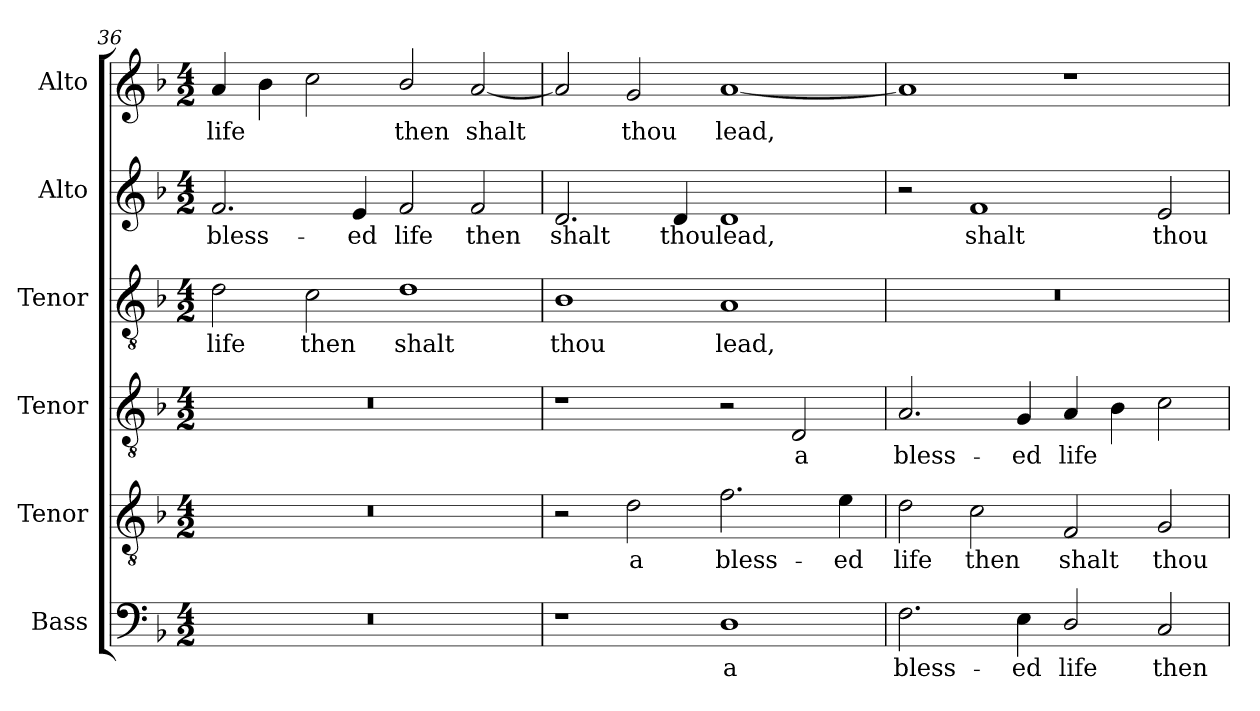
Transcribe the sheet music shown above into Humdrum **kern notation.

**kern	**text	**kern	**text	**kern	**text	**kern	**text	**kern	**text	**kern	**text
*part6	*part6	*part5	*part5	*part4	*part4	*part3	*part3	*part2	*part2	*part1	*part1
*staff6	*staff6	*staff5	*staff5	*staff4	*staff4	*staff3	*staff3	*staff2	*staff2	*staff1	*staff1
*I"Bass	*	*I"Tenor	*	*I"Tenor	*	*I"Tenor	*	*I"Alto	*	*I"Alto	*
*I'B.	*	*I'T.	*	*I'T.	*	*I'T.	*	*I'A.	*	*I'A.	*
*clefF4	*	*clefGv2	*	*clefGv2	*	*clefGv2	*	*clefG2	*	*clefG2	*
*	*	*ITrd7c12	*	*ITrd7c12	*	*ITrd7c12	*	*	*	*	*
*k[b-]	*	*k[b-]	*	*k[b-]	*	*k[b-]	*	*k[b-]	*	*k[b-]	*
*F:	*	*F:	*	*F:	*	*F:	*	*F:	*	*F:	*
*M4/2	*	*M4/2	*	*M4/2	*	*M4/2	*	*M4/2	*	*M4/2	*
=36	=36	=36	=36	=36	=36	=36	=36	=36	=36	=36	=36
!LO:N:vis=1	!	!LO:N:vis=1	!	!LO:N:vis=1	!	!	!	!	!	!	!
!	!	!	!	!	!	!	!LO:LY:b:color=#000000	!	!	!	!
!	!	!	!	!	!	!	!	!	!LO:LY:b:color=#000000	!	!
!	!	!	!	!	!	!	!	!	!	!	!LO:LY:b:color=#000000
0r	.	0r	.	0r	.	2Di\	life	2.fi/	bless-	4ai/	life
.	.	.	.	.	.	.	.	.	.	4b-i\	.
!	!	!	!	!	!	!	!LO:LY:b:color=#000000	!	!	!	!
.	.	.	.	.	.	2Ci\	then	.	.	2cci\	.
!	!	!	!	!	!	!	!	!	!LO:LY:b:color=#000000	!	!
.	.	.	.	.	.	.	.	4ei/	-ed	.	.
!	!	!	!	!	!	!	!LO:LY:b:color=#000000	!	!	!	!
!	!	!	!	!	!	!	!	!	!LO:LY:b:color=#000000	!	!
!	!	!	!	!	!	!	!	!	!	!	!LO:LY:b:color=#000000
.	.	.	.	.	.	1Di	shalt	2fi/	life	2b-i/	then
!	!	!	!	!	!	!	!	!	!LO:LY:b:color=#000000	!	!
!	!	!	!	!	!	!	!	!	!	!	!LO:LY:b:color=#000000
.	.	.	.	.	.	.	.	2fi/	then	[2ai/	shalt
=37	=37	=37	=37	=37	=37	=37	=37	=37	=37	=37	=37
!	!	!	!	!	!	!	!LO:LY:b:color=#000000	!	!	!	!
!	!	!	!	!	!	!	!	!	!LO:LY:b:color=#000000	!	!
1r	.	2r	.	1r	.	1BB-i	thou	2.di/	shalt	2ai/]	.
!	!	!	!LO:LY:b:color=#000000	!	!	!	!	!	!	!	!
!	!	!	!	!	!	!	!	!	!	!	!LO:LY:b:color=#000000
.	.	2Di\	a	.	.	.	.	.	.	2gi/	thou
!	!	!	!	!	!	!	!	!	!LO:LY:b:color=#000000	!	!
.	.	.	.	.	.	.	.	4di/	thou	.	.
!	!LO:LY:b:color=#000000	!	!	!	!	!	!	!	!	!	!
!	!	!	!LO:LY:b:color=#000000	!	!	!	!	!	!	!	!
!	!	!	!	!	!	!	!LO:LY:b:color=#000000	!	!	!	!
!	!	!	!	!	!	!	!	!	!LO:LY:b:color=#000000	!	!
!	!	!	!	!	!	!	!	!	!	!	!LO:LY:b:color=#000000
1Di	a	2.Fi\	bless-	2r	.	1AAi	lead,	1di	lead,	[1ai	lead,
!	!	!	!	!	!LO:LY:b:color=#000000	!	!	!	!	!	!
.	.	.	.	2DDi/	a	.	.	.	.	.	.
!	!	!	!LO:LY:b:color=#000000	!	!	!	!	!	!	!	!
.	.	4Ei\	-ed	.	.	.	.	.	.	.	.
=38	=38	=38	=38	=38	=38	=38	=38	=38	=38	=38	=38
!	!LO:LY:b:color=#000000	!	!	!	!	!	!	!	!	!	!
!	!	!	!LO:LY:b:color=#000000	!	!	!	!	!	!	!	!
!	!	!	!	!	!LO:LY:b:color=#000000	!LO:N:vis=1	!	!	!	!	!
2.Fi\	bless-	2Di\	life	2.AAi/	bless-	0r	.	2r	.	1ai]	.
!	!	!	!LO:LY:b:color=#000000	!	!	!	!	!	!	!	!
!	!	!	!	!	!	!	!	!	!LO:LY:b:color=#000000	!	!
.	.	2Ci\	then	.	.	.	.	1fi	shalt	.	.
!	!LO:LY:b:color=#000000	!	!	!	!	!	!	!	!	!	!
!	!	!	!	!	!LO:LY:b:color=#000000	!	!	!	!	!	!
4Ei\	-ed	.	.	4GGi/	-ed	.	.	.	.	.	.
!	!LO:LY:b:color=#000000	!	!	!	!	!	!	!	!	!	!
!	!	!	!LO:LY:b:color=#000000	!	!	!	!	!	!	!	!
!	!	!	!	!	!LO:LY:b:color=#000000	!	!	!	!	!	!
2Di/	life	2FFi/	shalt	4AAi/	life	.	.	.	.	1r	.
.	.	.	.	4BB-i\	.	.	.	.	.	.	.
!	!LO:LY:b:color=#000000	!	!	!	!	!	!	!	!	!	!
!	!	!	!LO:LY:b:color=#000000	!	!	!	!	!	!	!	!
!	!	!	!	!	!	!	!	!	!LO:LY:b:color=#000000	!	!
2Ci/	then	2GGi/	thou	2Ci\	.	.	.	2ei/	thou	.	.
=	=	=	=	=	=	=	=	=	=	=	=
*-	*-	*-	*-	*-	*-	*-	*-	*-	*-	*-	*-
